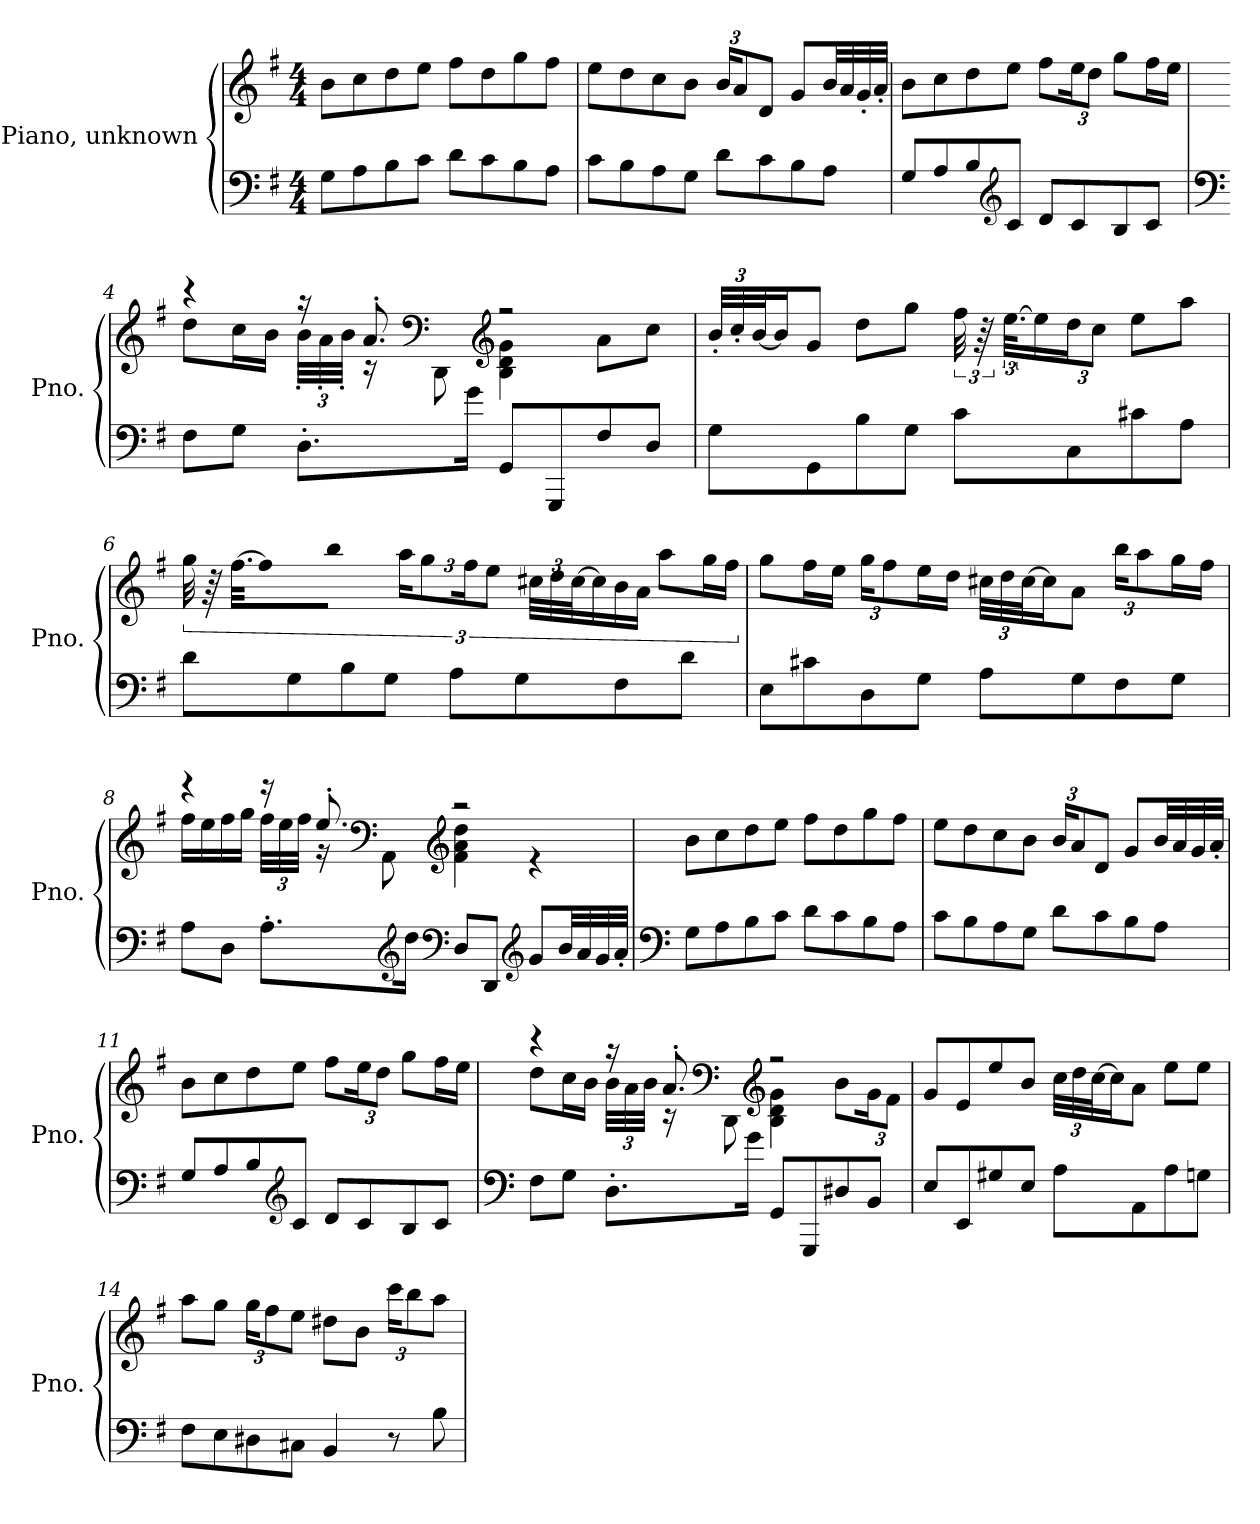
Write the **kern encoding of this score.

**kern	**kern
*part1	*part1
*staff2	*staff1
*I"Piano, unknown	*
*I'Pno.	*
*clefF4	*clefG2
*k[f#]	*k[f#]
*M4/4	*M4/4
*MM120	*MM120
=1	=1
8G\L	8b\L
8A\	8cc\
8B\	8dd\
8c\J	8ee\J
8d\L	8ff#\L
8c\	8dd\
8B\	8gg\
8A\J	8ff#\J
=2	=2
8c\L	8ee\L
8B\	8dd\
8A\	8cc\
8G\J	8b\J
*	*Xbrackettup
8d\L	24b/KL
.	12a/
8c\	8d/J
8B\	8g/L
8A\J	32b/LL
.	32a/
.	32g'/
.	32a'/JJJ
=3	=3
8G/L	8b\L
8A/	8cc\
8B/	8dd\
*clefG2	*
8c/J	8ee\J
8d/L	8ff#\L
8c/	24ee\K
.	12dd\J
8B/	8gg\L
8c/J	16ff#\L
.	16ee\JJ
!!LO:LB:g=z
=4	=4
*clefF4	*
*	*^
8F#\L	4r	8dd\L
8G\J	.	16cc\L
.	.	16b\JJ
8.D'\L	16r	48b'\LLL
.	.	48a'\
.	.	48b'\JJJ
.	8.a'/	16r
*	*clefF4	*
.	.	8DD\
16g\Jk	.	.
*	*clefG2	*
8GG/L	2r	4B\ 4d\ 4g\
8GGG/	.	.
8F#/	.	8a\L
8D/J	.	8cc\J
*	*v	*v
=5	=5
8G\L	48b'/LLL
.	48cc'/
.	[48b/J
.	16b/J]
8GG\	8g/J
8B\	8dd\L
8G\J	8gg\J
*	*brackettup
8c\L	48ff#\
.	96r
.	[48.ee\KLL
.	16ee\]
*	*Xbrackettup
8C\	24dd\J
.	12cc\J
8c#X\	8ee\L
8A\J	8aa\J
!!LO:LB:g=z
=6	=6
*	*brackettup
8d\L	48gg\
.	96r
.	[48.ff#\KLL
.	16ff#\J]
8G\	8bb\J
*	*Xbrackettup
8B\	24aa\KL
.	12gg\
8G\J	24ff#\K
.	12ee\J
8A\L	48cc#X\LLL
.	48dd\
.	[48cc#\J
.	16cc#\]
8G\	16b\
.	16a\JJ
8F#\	8aa\L
8d\J	16gg\L
.	16ff#\JJ
=7	=7
8E\L	8gg\L
8c#X\	16ff#\L
.	16ee\JJ
8D\	24gg\KL
.	12ff#\
8G\J	16ee\L
.	16dd\JJ
8A\L	48cc#X\LLL
.	48dd\
.	[48cc#\J
.	16cc#\J]
8G\	8a\J
8F#\	24bb\KL
.	12aa\
8G\J	16gg\L
.	16ff#\JJ
!!LO:LB:g=z
=8	=8
*	*^
8A\L	4r	16ff#\LL
.	.	16ee\
8D\J	.	16ff#\
.	.	16gg\JJ
8.A'\L	16r	48ff#\LLL
.	.	48ee\
.	.	48ff#\JJJ
.	8.ee'/	16r
*	*clefF4	*
.	.	8AA\
*clefG2	*	*
16dd\Jk	.	.
*clefF4	*clefG2	*
8D/L	2r	4f#\ 4a\ 4dd\
8DD/J	.	.
*clefG2	*	*
8g/L	.	4r
32b/LL	.	.
32a/	.	.
32g/	.	.
32a'/JJJ	.	.
*	*v	*v
=9	=9
*clefF4	*
8G\L	8b\L
8A\	8cc\
8B\	8dd\
8c\J	8ee\J
8d\L	8ff#\L
8c\	8dd\
8B\	8gg\
8A\J	8ff#\J
=10	=10
8c\L	8ee\L
8B\	8dd\
8A\	8cc\
8G\J	8b\J
8d\L	24b/KL
.	12a/
8c\	8d/J
8B\	8g/L
8A\J	32b/LL
.	32a/
.	32g/
.	32a'/JJJ
!!LO:LB:g=z
=11	=11
8G/L	8b\L
8A/	8cc\
8B/	8dd\
*clefG2	*
8c/J	8ee\J
8d/L	8ff#\L
8c/	24ee\K
.	12dd\J
8B/	8gg\L
8c/J	16ff#\L
.	16ee\JJ
=12	=12
*clefF4	*
*	*^
8F#\L	4r	8dd\L
8G\J	.	16cc\L
.	.	16b\JJ
8.D'\L	16r	48b\LLL
.	.	48a\
.	.	48b\JJJ
.	8.a'/	16r
*	*clefF4	*
.	.	8DD\
16g\Jk	.	.
*	*clefG2	*
8GG/L	2r	4B\ 4d\ 4g\
8GGG/	.	.
8D#X/	.	8b\L
8BB/J	.	24g\K
.	.	12f#\J
*	*v	*v
=13	=13
8E/L	8g/L
8EE/	8e/
8G#X/	8ee/
8E/J	8b/J
8A\L	48cc\LLL
.	48dd\
.	[48cc\J
.	16cc\J]
8AA\	8a\J
8A\	8ee\L
8Gn\J	8ee\J
!!LO:LB:g=z
=14	=14
8F#\L	8aa\L
8E\	8gg\J
8D#X\	24gg\KL
.	12ff#\
8C#X\J	8ee\J
4BB/	8dd#X\L
.	8b\J
8r	24ccc\KL
.	12bb\
8B\	8aa\J
=	=
*-	*-
